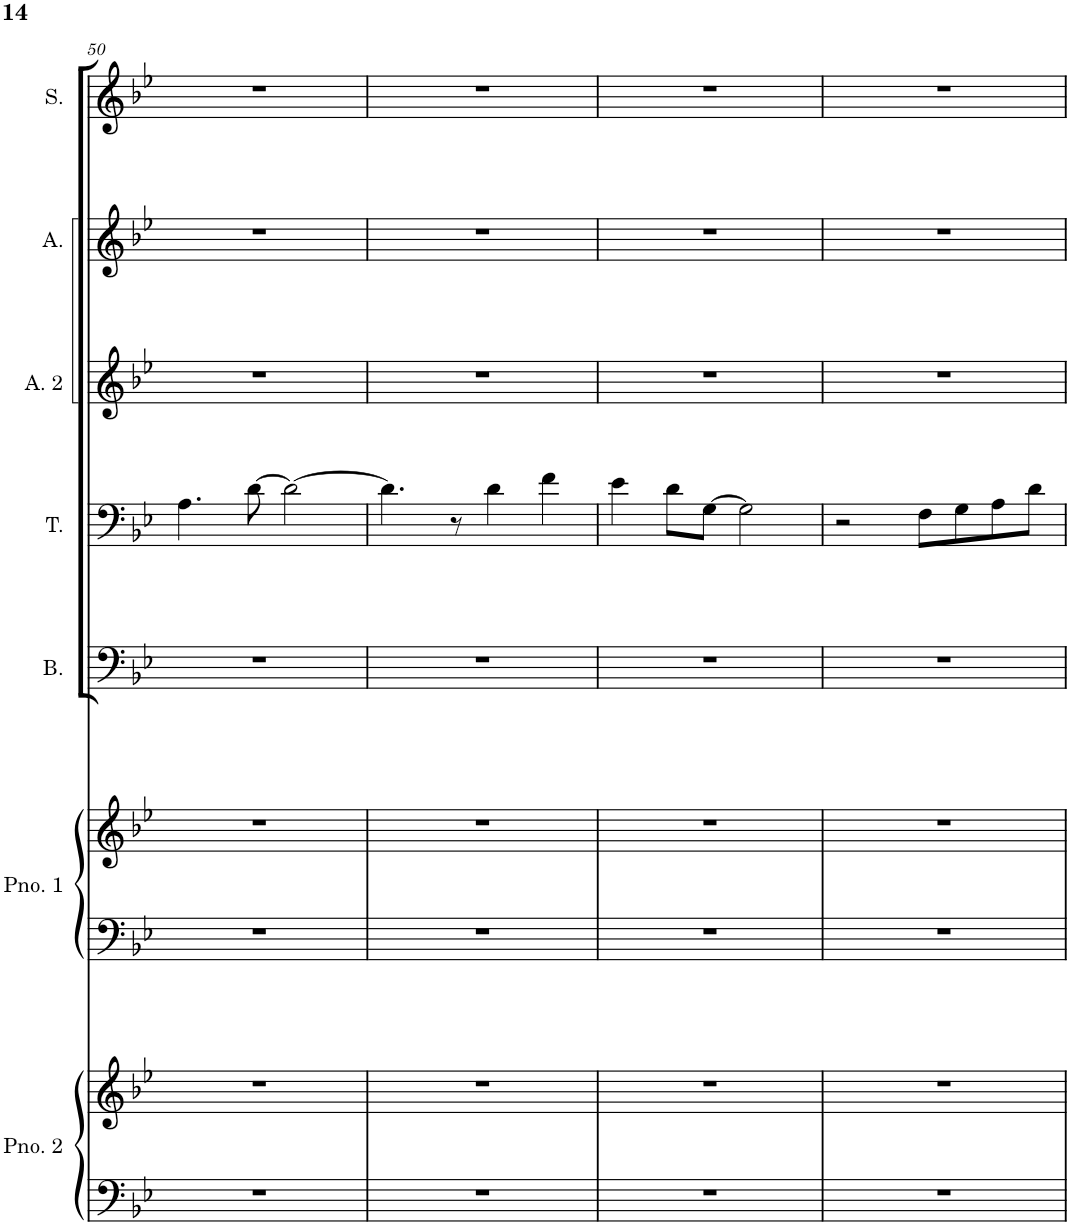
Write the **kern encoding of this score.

**kern	**kern	**kern	**kern	**kern	**kern	**kern	**kern	**kern
*part7	*part7	*part6	*part6	*part5	*part4	*part3	*part2	*part1
*staff9	*staff8	*staff7	*staff6	*staff5	*staff4	*staff3	*staff2	*staff1
*I"Piano 2	*	*I"Piano 1	*	*I"Bass	*I"Tenor	*I"Alto 2	*I"Alto	*I"Soprano
*I'Pno. 2	*	*I'Pno. 1	*	*I'B.	*I'T.	*I'A. 2	*I'A.	*I'S.
!!LO:PB:g=z
*clefF4	*clefG2	*clefF4	*clefG2	*clefF4	*clefF4	*clefG2	*clefG2	*clefG2
*k[b-e-]	*k[b-e-]	*k[b-e-]	*k[b-e-]	*k[b-e-]	*k[b-e-]	*k[b-e-]	*k[b-e-]	*k[b-e-]
*M4/4	*M4/4	*M4/4	*M4/4	*M4/4	*M4/4	*M4/4	*M4/4	*M4/4
=50	=50	=50	=50	=50	=50	=50	=50	=50
1r	1r	1r	1r	1r	4.A\	1r	1r	1r
.	.	.	.	.	[8d\	.	.	.
.	.	.	.	.	2d\_	.	.	.
=51	=51	=51	=51	=51	=51	=51	=51	=51
1r	1r	1r	1r	1r	4.d\]	1r	1r	1r
.	.	.	.	.	8r	.	.	.
.	.	.	.	.	4d\	.	.	.
.	.	.	.	.	4f\	.	.	.
=52	=52	=52	=52	=52	=52	=52	=52	=52
1r	1r	1r	1r	1r	4e-\	1r	1r	1r
.	.	.	.	.	8d\L	.	.	.
.	.	.	.	.	[8G\J	.	.	.
.	.	.	.	.	2G\]	.	.	.
=53	=53	=53	=53	=53	=53	=53	=53	=53
1r	1r	1r	1r	1r	2r	1r	1r	1r
.	.	.	.	.	8F\L	.	.	.
.	.	.	.	.	8G\	.	.	.
.	.	.	.	.	8A\	.	.	.
.	.	.	.	.	8d\J	.	.	.
=	=	=	=	=	=	=	=	=
*-	*-	*-	*-	*-	*-	*-	*-	*-
